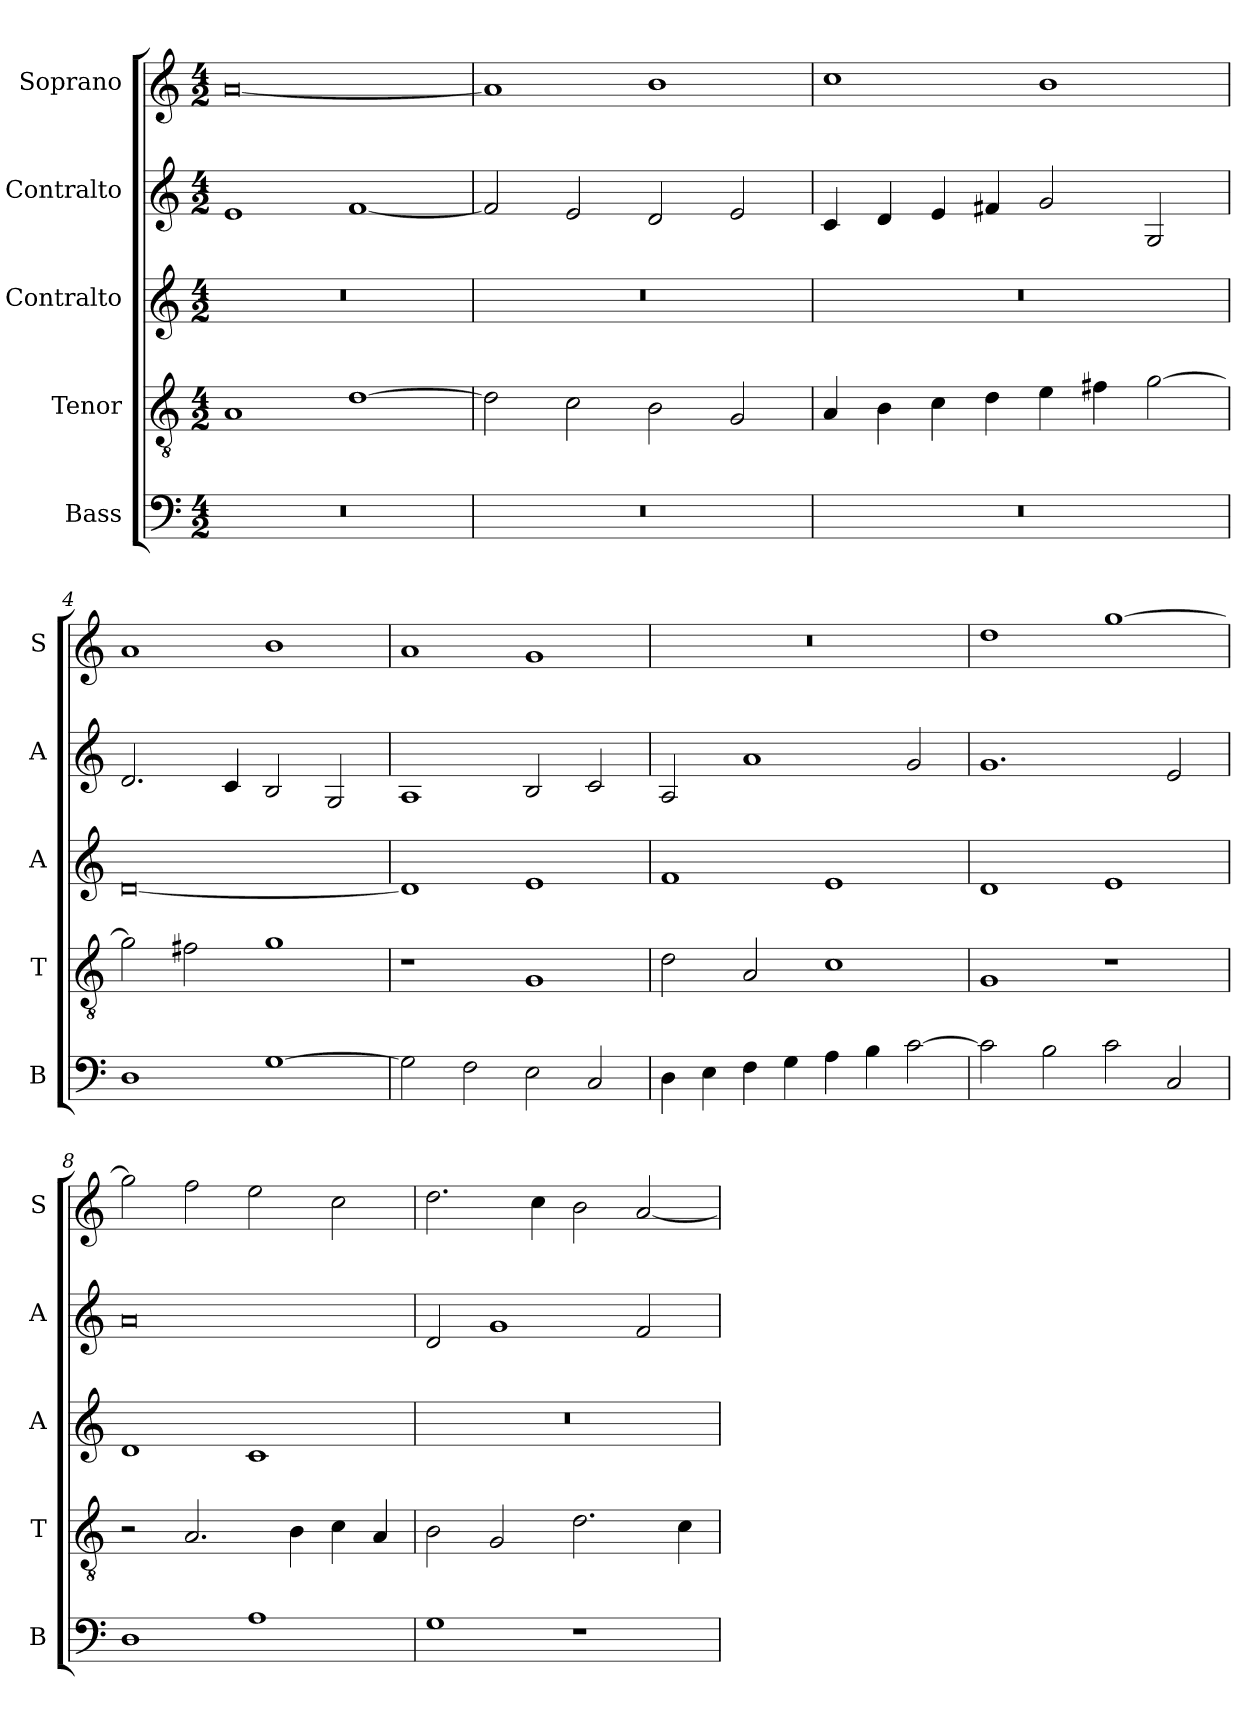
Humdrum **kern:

**kern	**kern	**kern	**kern	**kern
*part5	*part4	*part3	*part2	*part1
*staff5	*staff4	*staff3	*staff2	*staff1
*I"Bass	*I"Tenor	*I"Contralto	*I"Contralto	*I"Soprano
*I'B	*I'T	*I'A	*I'A	*I'S
*clefF4	*clefGv2	*clefG2	*clefG2	*clefG2
*k[]	*k[]	*k[]	*k[]	*k[]
*G:mix	*G:mix	*G:mix	*G:mix	*G:mix
*M4/2	*M4/2	*M4/2	*M4/2	*M4/2
=1	=1	=1	=1	=1
0r	1A	0r	1e	[0a
.	[1d	.	[1f	.
=2	=2	=2	=2	=2
0r	2d]	0r	2f]	1a]
.	2c	.	2e	.
.	2B	.	2d	1b
.	2G	.	2e	.
=3	=3	=3	=3	=3
0r	4A	0r	4c	1cc
.	4B	.	4d	.
.	4c	.	4e	.
.	4d	.	4f#X	.
.	4e	.	2g	1b
.	4f#X	.	.	.
.	[2g	.	2G	.
=4	=4	=4	=4	=4
1D	2g]	[0d	2.d	1a
.	2f#X	.	.	.
.	.	.	4c	.
[1G	1g	.	2B	1b
.	.	.	2G	.
=5	=5	=5	=5	=5
2G]	1r	1d]	1A	1a
2F	.	.	.	.
2E	1G	1e	2B	1g
2C	.	.	2c	.
=6	=6	=6	=6	=6
4D	2d	1f	2A	0r
4E	.	.	.	.
4F	2A	.	1a	.
4G	.	.	.	.
4A	1c	1e	.	.
4B	.	.	.	.
[2c	.	.	2g	.
=7	=7	=7	=7	=7
2c]	1G	1d	1.g	1dd
2B	.	.	.	.
2c	1r	1e	.	[1gg
2C	.	.	2e	.
=8	=8	=8	=8	=8
1D	2r	1d	0a	2gg]
.	2.A	.	.	2ff
1A	.	1c	.	2ee
.	4B	.	.	.
.	4c	.	.	2cc
.	4A	.	.	.
=9	=9	=9	=9	=9
1G	2B	0r	2d	2.dd
.	2G	.	1g	.
.	.	.	.	4cc
1r	2.d	.	.	2b
.	.	.	2f	[2a
.	4c	.	.	.
=	=	=	=	=
*-	*-	*-	*-	*-
